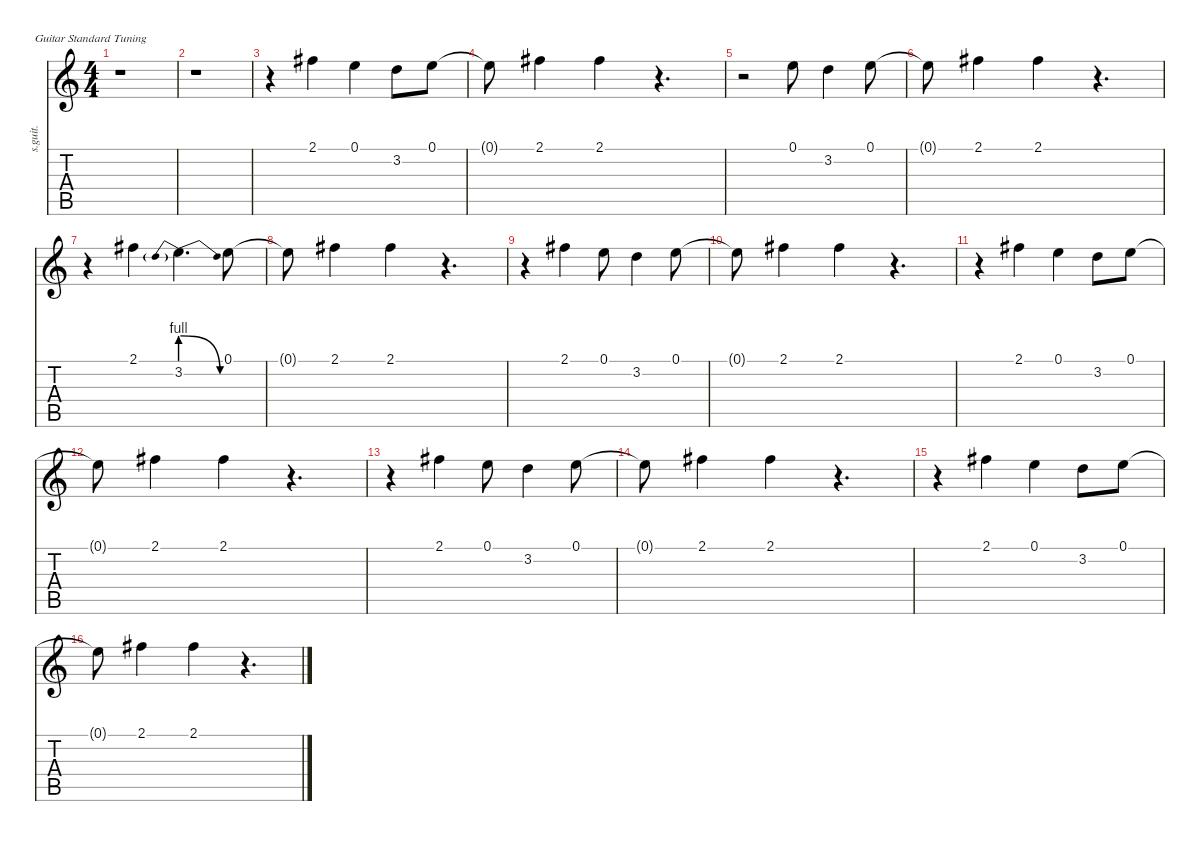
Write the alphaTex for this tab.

\defaultSystemsLayout 4
\hideDynamics
\bracketExtendMode nobrackets
\track ("Dave Mustaine (Vocals)" "s.guit.") {instrument baritonesax}
\staff {score tabs}
\tuning (E4 B3 G3 D3 A2 E2)
\displaytranspose 12
\ts (4 4)
\tempo (196 hide)
\clef g2
\ks c
r.1{dy f} |
r.1 |
r.4 2.1{acc #}.4{lyrics (0 "") lyrics (1 "") lyrics (2 "") lyrics (3 "") lyrics (4 "")} 0.1.4{lyrics (0 "") lyrics (1 "") lyrics (2 "") lyrics (3 "") lyrics (4 "")} 3.2.8{lyrics (0 "") lyrics (1 "") lyrics (2 "") lyrics (3 "") lyrics (4 "")} 0.1.8{lyrics (0 "") lyrics (1 "") lyrics (2 "") lyrics (3 "") lyrics (4 "")} |
0.1{t}.8{lyrics (0 "") lyrics (1 "") lyrics (2 "") lyrics (3 "") lyrics (4 "")} 2.1{acc #}.4{lyrics (0 "") lyrics (1 "") lyrics (2 "") lyrics (3 "") lyrics (4 "")} 2.1{acc #}.4{lyrics (0 "") lyrics (1 "") lyrics (2 "") lyrics (3 "") lyrics (4 "")} r.4{d} |
r.2 0.1.8{lyrics (0 "") lyrics (1 "") lyrics (2 "") lyrics (3 "") lyrics (4 "")} 3.2.4{lyrics (0 "") lyrics (1 "") lyrics (2 "") lyrics (3 "") lyrics (4 "")} 0.1.8{lyrics (0 "") lyrics (1 "") lyrics (2 "") lyrics (3 "") lyrics (4 "")} |
0.1{t}.8{lyrics (0 "") lyrics (1 "") lyrics (2 "") lyrics (3 "") lyrics (4 "")} 2.1{acc #}.4{lyrics (0 "") lyrics (1 "") lyrics (2 "") lyrics (3 "") lyrics (4 "")} 2.1{acc #}.4{lyrics (0 "") lyrics (1 "") lyrics (2 "") lyrics (3 "") lyrics (4 "")} r.4{d} |
r.4 2.1{acc #}.4{lyrics (0 "") lyrics (1 "") lyrics (2 "") lyrics (3 "") lyrics (4 "")} 3.2{be (prebendrelease 0 4 30 0)}.4{d lyrics (0 "") lyrics (1 "") lyrics (2 "") lyrics (3 "") lyrics (4 "")} 0.1.8{lyrics (0 "") lyrics (1 "") lyrics (2 "") lyrics (3 "") lyrics (4 "")} |
0.1{t}.8{lyrics (0 "") lyrics (1 "") lyrics (2 "") lyrics (3 "") lyrics (4 "")} 2.1{acc #}.4{lyrics (0 "") lyrics (1 "") lyrics (2 "") lyrics (3 "") lyrics (4 "")} 2.1{acc #}.4{lyrics (0 "") lyrics (1 "") lyrics (2 "") lyrics (3 "") lyrics (4 "")} r.4{d} |
r.4 2.1{acc #}.4{lyrics (0 "") lyrics (1 "") lyrics (2 "") lyrics (3 "") lyrics (4 "")} 0.1.8{lyrics (0 "") lyrics (1 "") lyrics (2 "") lyrics (3 "") lyrics (4 "")} 3.2.4{lyrics (0 "") lyrics (1 "") lyrics (2 "") lyrics (3 "") lyrics (4 "")} 0.1.8{lyrics (0 "") lyrics (1 "") lyrics (2 "") lyrics (3 "") lyrics (4 "")} |
0.1{t}.8{lyrics (0 "") lyrics (1 "") lyrics (2 "") lyrics (3 "") lyrics (4 "")} 2.1{acc #}.4{lyrics (0 "") lyrics (1 "") lyrics (2 "") lyrics (3 "") lyrics (4 "")} 2.1{acc #}.4{lyrics (0 "") lyrics (1 "") lyrics (2 "") lyrics (3 "") lyrics (4 "")} r.4{d} |
r.4 2.1{acc #}.4{lyrics (0 "") lyrics (1 "") lyrics (2 "") lyrics (3 "") lyrics (4 "")} 0.1.4{lyrics (0 "") lyrics (1 "") lyrics (2 "") lyrics (3 "") lyrics (4 "")} 3.2.8{lyrics (0 "") lyrics (1 "") lyrics (2 "") lyrics (3 "") lyrics (4 "")} 0.1.8{lyrics (0 "") lyrics (1 "") lyrics (2 "") lyrics (3 "") lyrics (4 "")} |
0.1{t}.8{lyrics (0 "") lyrics (1 "") lyrics (2 "") lyrics (3 "") lyrics (4 "")} 2.1{acc #}.4{lyrics (0 "") lyrics (1 "") lyrics (2 "") lyrics (3 "") lyrics (4 "")} 2.1{acc #}.4{lyrics (0 "") lyrics (1 "") lyrics (2 "") lyrics (3 "") lyrics (4 "")} r.4{d} |
r.4 2.1{acc #}.4{lyrics (0 "") lyrics (1 "") lyrics (2 "") lyrics (3 "") lyrics (4 "")} 0.1.8{lyrics (0 "") lyrics (1 "") lyrics (2 "") lyrics (3 "") lyrics (4 "")} 3.2.4{lyrics (0 "") lyrics (1 "") lyrics (2 "") lyrics (3 "") lyrics (4 "")} 0.1.8{lyrics (0 "") lyrics (1 "") lyrics (2 "") lyrics (3 "") lyrics (4 "")} |
0.1{t}.8{lyrics (0 "") lyrics (1 "") lyrics (2 "") lyrics (3 "") lyrics (4 "")} 2.1{acc #}.4{lyrics (0 "") lyrics (1 "") lyrics (2 "") lyrics (3 "") lyrics (4 "")} 2.1{acc #}.4{lyrics (0 "") lyrics (1 "") lyrics (2 "") lyrics (3 "") lyrics (4 "")} r.4{d} |
r.4 2.1{acc #}.4{lyrics (0 "") lyrics (1 "") lyrics (2 "") lyrics (3 "") lyrics (4 "")} 0.1.4{lyrics (0 "") lyrics (1 "") lyrics (2 "") lyrics (3 "") lyrics (4 "")} 3.2.8{lyrics (0 "") lyrics (1 "") lyrics (2 "") lyrics (3 "") lyrics (4 "")} 0.1.8{lyrics (0 "") lyrics (1 "") lyrics (2 "") lyrics (3 "") lyrics (4 "")} |
0.1{t}.8{lyrics (0 "") lyrics (1 "") lyrics (2 "") lyrics (3 "") lyrics (4 "")} 2.1{acc #}.4{lyrics (0 "") lyrics (1 "") lyrics (2 "") lyrics (3 "") lyrics (4 "")} 2.1{acc #}.4{lyrics (0 "") lyrics (1 "") lyrics (2 "") lyrics (3 "") lyrics (4 "")} r.4{d}
